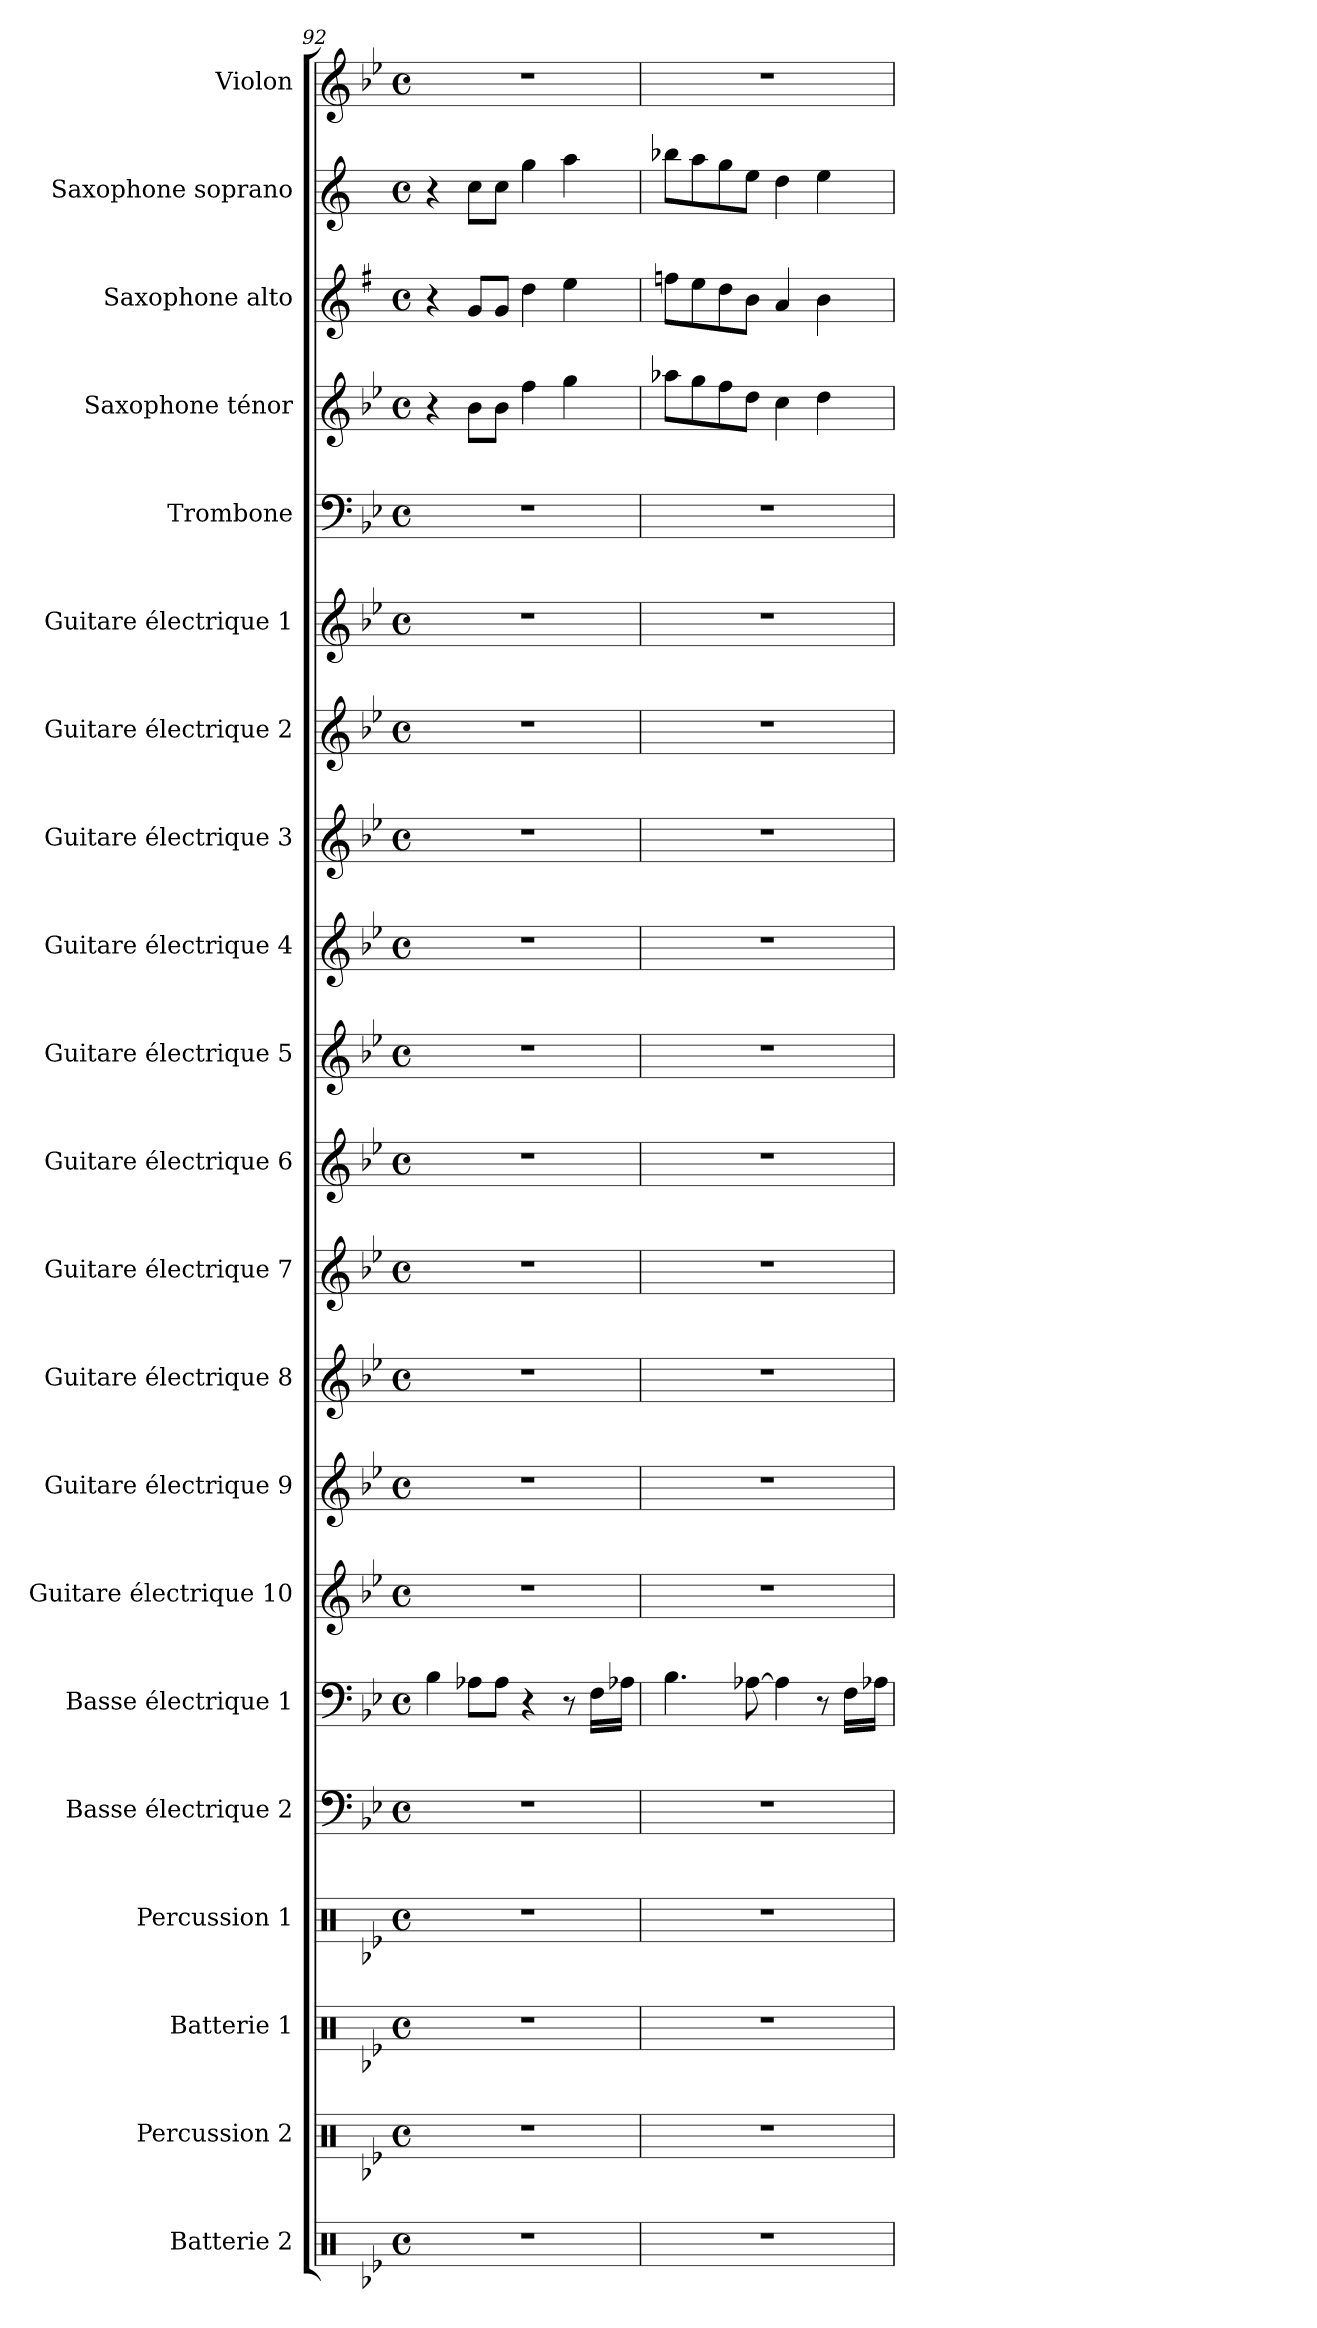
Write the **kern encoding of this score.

**kern	**kern	**kern	**kern	**kern	**kern	**kern	**kern	**kern	**kern	**kern	**kern	**kern	**kern	**kern	**kern	**kern	**kern	**kern	**kern	**kern
*part21	*part20	*part19	*part18	*part17	*part16	*part15	*part14	*part13	*part12	*part11	*part10	*part9	*part8	*part7	*part6	*part5	*part4	*part3	*part2	*part1
*staff21	*staff20	*staff19	*staff18	*staff17	*staff16	*staff15	*staff14	*staff13	*staff12	*staff11	*staff10	*staff9	*staff8	*staff7	*staff6	*staff5	*staff4	*staff3	*staff2	*staff1
*I"Batterie 2	*I"Percussion 2	*I"Batterie 1	*I"Percussion 1	*I"Basse électrique 2	*I"Basse électrique 1	*I"Guitare électrique 10	*I"Guitare électrique 9	*I"Guitare électrique 8	*I"Guitare électrique 7	*I"Guitare électrique 6	*I"Guitare électrique 5	*I"Guitare électrique 4	*I"Guitare électrique 3	*I"Guitare électrique 2	*I"Guitare électrique 1	*I"Trombone	*I"Saxophone ténor	*I"Saxophone alto	*I"Saxophone soprano	*I"Violon
*I'Batt. 2	*I'Perc. 2	*I'Batt. 1	*I'Perc. 1	*I'B.ƒ. 2	*I'B.ƒ. 1	*I'Gtr.ƒ. 10	*I'Gtr.ƒ. 9	*I'Gtr.ƒ. 8	*I'Gtr.ƒ. 7	*I'Gtr.ƒ. 6	*I'Gtr.ƒ. 5	*I'Gtr.ƒ. 4	*I'Gtr.ƒ. 3	*I'Gtr.ƒ. 2	*I'Gtr.ƒ. 1	*I'Tbn.	*I'Sx. T.	*I'Sx. A.	*I'Sx. S.	*I'Vln.
*clefX	*clefX	*clefX	*clefX	*clefF4	*clefF4	*clefG2	*clefG2	*clefG2	*clefG2	*clefG2	*clefG2	*clefG2	*clefG2	*clefG2	*clefG2	*clefF4	*clefG2	*clefG2	*clefG2	*clefG2
*	*	*	*	*ITrd7c12	*ITrd7c12	*ITrd7c12	*ITrd7c12	*ITrd7c12	*ITrd7c12	*ITrd7c12	*ITrd7c12	*ITrd7c12	*ITrd7c12	*ITrd7c12	*ITrd7c12	*	*ITrd8c14	*ITrd5c9	*ITrd1c2	*
*k[b-e-]	*k[b-e-]	*k[b-e-]	*k[b-e-]	*k[b-e-]	*k[b-e-]	*k[b-e-]	*k[b-e-]	*k[b-e-]	*k[b-e-]	*k[b-e-]	*k[b-e-]	*k[b-e-]	*k[b-e-]	*k[b-e-]	*k[b-e-]	*k[b-e-]	*k[b-e-]	*k[b-e-]	*k[b-e-]	*k[b-e-]
*B-:	*B-:	*B-:	*B-:	*B-:	*B-:	*B-:	*B-:	*B-:	*B-:	*B-:	*B-:	*B-:	*B-:	*B-:	*B-:	*B-:	*B-:	*B-:	*B-:	*B-:
*M4/4	*M4/4	*M4/4	*M4/4	*M4/4	*M4/4	*M4/4	*M4/4	*M4/4	*M4/4	*M4/4	*M4/4	*M4/4	*M4/4	*M4/4	*M4/4	*M4/4	*M4/4	*M4/4	*M4/4	*M4/4
*met(c)	*met(c)	*met(c)	*met(c)	*met(c)	*met(c)	*met(c)	*met(c)	*met(c)	*met(c)	*met(c)	*met(c)	*met(c)	*met(c)	*met(c)	*met(c)	*met(c)	*met(c)	*met(c)	*met(c)	*met(c)
=92	=92	=92	=92	=92	=92	=92	=92	=92	=92	=92	=92	=92	=92	=92	=92	=92	=92	=92	=92	=92
1r	1r	1r	1r	1r	4BB-\	1r	1r	1r	1r	1r	1r	1r	1r	1r	1r	1r	4r	4r	4r	1r
.	.	.	.	.	8AA-X\L	.	.	.	.	.	.	.	.	.	.	.	8B-\L	8B-/L	8b-\L	.
.	.	.	.	.	8AA-\J	.	.	.	.	.	.	.	.	.	.	.	8B-\J	8B-/J	8b-\J	.
.	.	.	.	.	4r	.	.	.	.	.	.	.	.	.	.	.	4f\	4f\	4ff\	.
.	.	.	.	.	8r	.	.	.	.	.	.	.	.	.	.	.	4g\	4g\	4gg\	.
.	.	.	.	.	16FF\LL	.	.	.	.	.	.	.	.	.	.	.	.	.	.	.
.	.	.	.	.	16AA-X\JJ	.	.	.	.	.	.	.	.	.	.	.	.	.	.	.
=93	=93	=93	=93	=93	=93	=93	=93	=93	=93	=93	=93	=93	=93	=93	=93	=93	=93	=93	=93	=93
1r	1r	1r	1r	1r	4.BB-\	1r	1r	1r	1r	1r	1r	1r	1r	1r	1r	1r	8a-X\L	8a-X\L	8aa-X\L	1r
.	.	.	.	.	.	.	.	.	.	.	.	.	.	.	.	.	8g\	8g\	8gg\	.
.	.	.	.	.	.	.	.	.	.	.	.	.	.	.	.	.	8f\	8f\	8ff\	.
.	.	.	.	.	[8AA-\	.	.	.	.	.	.	.	.	.	.	.	8d\J	8d\J	8dd\J	.
.	.	.	.	.	4AA-\]	.	.	.	.	.	.	.	.	.	.	.	4c\	4c/	4cc\	.
.	.	.	.	.	8r	.	.	.	.	.	.	.	.	.	.	.	4d\	4d\	4dd\	.
.	.	.	.	.	16FF\LL	.	.	.	.	.	.	.	.	.	.	.	.	.	.	.
.	.	.	.	.	16AA-X\JJ	.	.	.	.	.	.	.	.	.	.	.	.	.	.	.
=	=	=	=	=	=	=	=	=	=	=	=	=	=	=	=	=	=	=	=	=
*-	*-	*-	*-	*-	*-	*-	*-	*-	*-	*-	*-	*-	*-	*-	*-	*-	*-	*-	*-	*-
